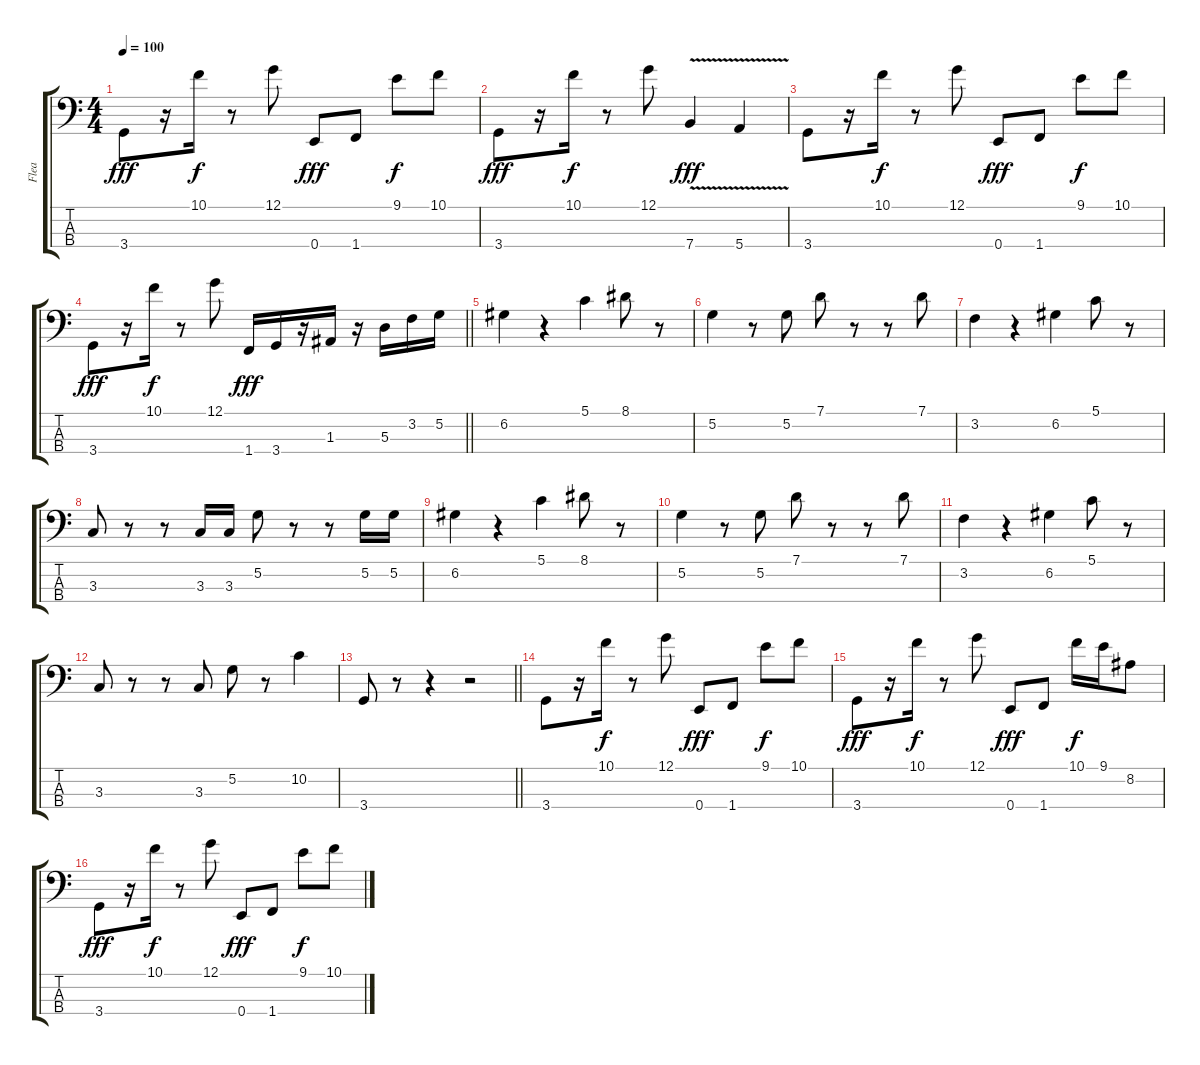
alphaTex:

\track ("Flea" "Flea") {instrument electricbassfinger}
\staff {score tabs}
\tuning (G2 D2 A1 E1) {hide}
\ts (4 4)
\tempo 100
\clef f4
\ks c
3.4.8{dy fff} r.16 10.1.16{dy f} r.8 12.1.8 0.4.8{dy fff} 1.4.8 9.1.8{dy f} 10.1.8 |
3.4.8{dy fff} r.16 10.1.16{dy f} r.8 12.1.8 7.4{v}.4{dy fff} 5.4{v}.4 |
3.4.8 r.16 10.1.16{dy f} r.8 12.1.8 0.4.8{dy fff} 1.4.8 9.1.8{dy f} 10.1.8 |
\barLineRight lightlight
3.4.8{dy fff} r.16 10.1.16{dy f} r.8 12.1.8 1.4.16{dy fff} 3.4.16 r.16 1.3.16 r.16 5.3.16 3.2.16 5.2.16 |
6.2.4 r.4 5.1.4 8.1.8 r.8 |
5.2.4 r.8 5.2.8 7.1.8 r.8 r.8 7.1.8 |
3.2.4 r.4 6.2.4 5.1.8 r.8 |
3.3.8 r.8 r.8 3.3.16 3.3.16 5.2.8 r.8 r.8 5.2.16 5.2.16 |
6.2.4 r.4 5.1.4 8.1.8 r.8 |
5.2.4 r.8 5.2.8 7.1.8 r.8 r.8 7.1.8 |
3.2.4 r.4 6.2.4 5.1.8 r.8 |
3.3.8 r.8 r.8 3.3.8 5.2.8 r.8 10.2.4 |
\barLineRight lightlight
3.4.8 r.8 r.4 r.2 |
3.4.8 r.16 10.1.16{dy f} r.8 12.1.8 0.4.8{dy fff} 1.4.8 9.1.8{dy f} 10.1.8 |
3.4.8{dy fff} r.16 10.1.16{dy f} r.8 12.1.8 0.4.8{dy fff} 1.4.8 10.1.16{dy f} 9.1.16 8.2.8 |
3.4.8{dy fff} r.16 10.1.16{dy f} r.8 12.1.8 0.4.8{dy fff} 1.4.8 9.1.8{dy f} 10.1.8
